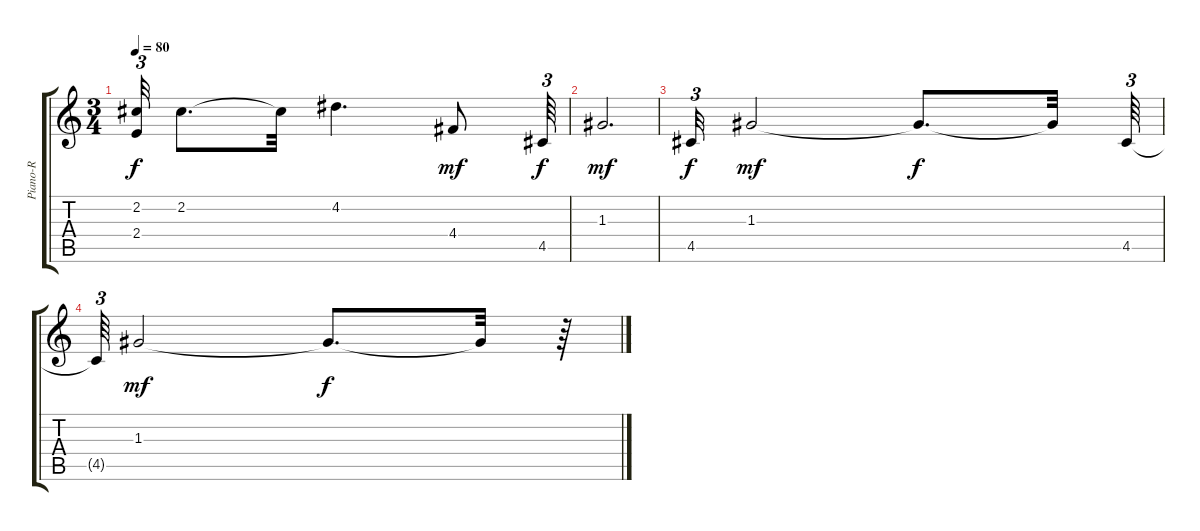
\track ("Piano-R" "Piano-R") {instrument acousticguitarnylon}
\staff {score tabs}
\tuning (E4 B3 G3 D3 A2 E2) {hide}
\ts (3 4)
\tempo 80
\clef g2
\ks c
(2.2{t} 2.4{t}).32{tu (3 2) dy f} 2.2.8{d} 2.2{t}.32 4.2.4{d} 4.4.8{dy mf} 4.5.64{tu (3 2) dy f} |
1.3.2{d dy mf} |
4.5.32{tu (3 2) dy f} 1.3.2{dy mf} 1.3{t}.8{d dy f} 1.3{t}.32 4.5.64{tu (3 2)} |
4.5{t}.64{tu (3 2)} 1.3.2{dy mf} 1.3{t}.8{d dy f} 1.3{t}.32 r.64
